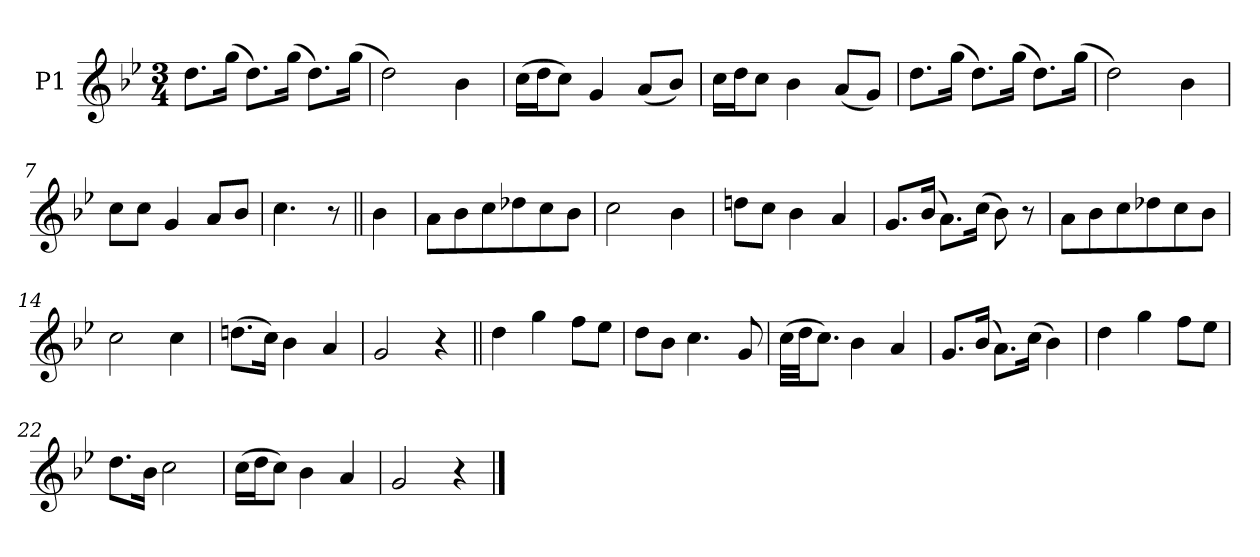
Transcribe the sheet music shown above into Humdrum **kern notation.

**kern
*part1
*staff1
*I"P1
*clefG2
*k[b-e-]
*g:
*M3/4
=1
8.ddL
(16ggJk
8.ddL)
(16ggJk
8.ddL)
(16ggJk
=2
2dd)
4b-
=3
(16ccLL
16ddJ
8ccJ)
4g
(8aL
8b-J)
=4
16ccLL
16ddJ
8ccJ
4b-
(8aL
8gJ)
=5
8.ddL
(16ggJk
8.ddL)
(16ggJk
8.ddL)
(16ggJk
=6
2dd)
4b-
=7
8ccL
8ccJ
4g
8aL
8b-J
=
4.cc
8r
=8||
4b-
=9
8aL
8b-
8cc
8dd-X
8cc
8b-J
=10
2cc
4b-
=11
8ddnL
8ccJ
4b-
4a
=12
8.gL
(16b-Jk
8.aL)
(16ccJk
8b-)
8r
=13
8aL
8b-
8cc
8dd-X
8cc
8b-J
=14
2cc
4cc
=15
(8.ddnL
16ccJk)
4b-
4a
=16
2g
4r
=17||
4dd
4gg
8ffL
8ee-J
=18
8ddL
8b-J
4.cc
8g
=19
(32ccLLL
32ddJJ
8.ccJ)
4b-
4a
=20
8.gL
(16b-Jk
8.aL)
(16ccJk
4b-)
=21
4dd
4gg
8ffL
8ee-J
=22
8.ddL
16b-Jk
2cc
=23
(16ccLL
16ddJ
8ccJ)
4b-
4a
=24
2g
4r
==
*-
